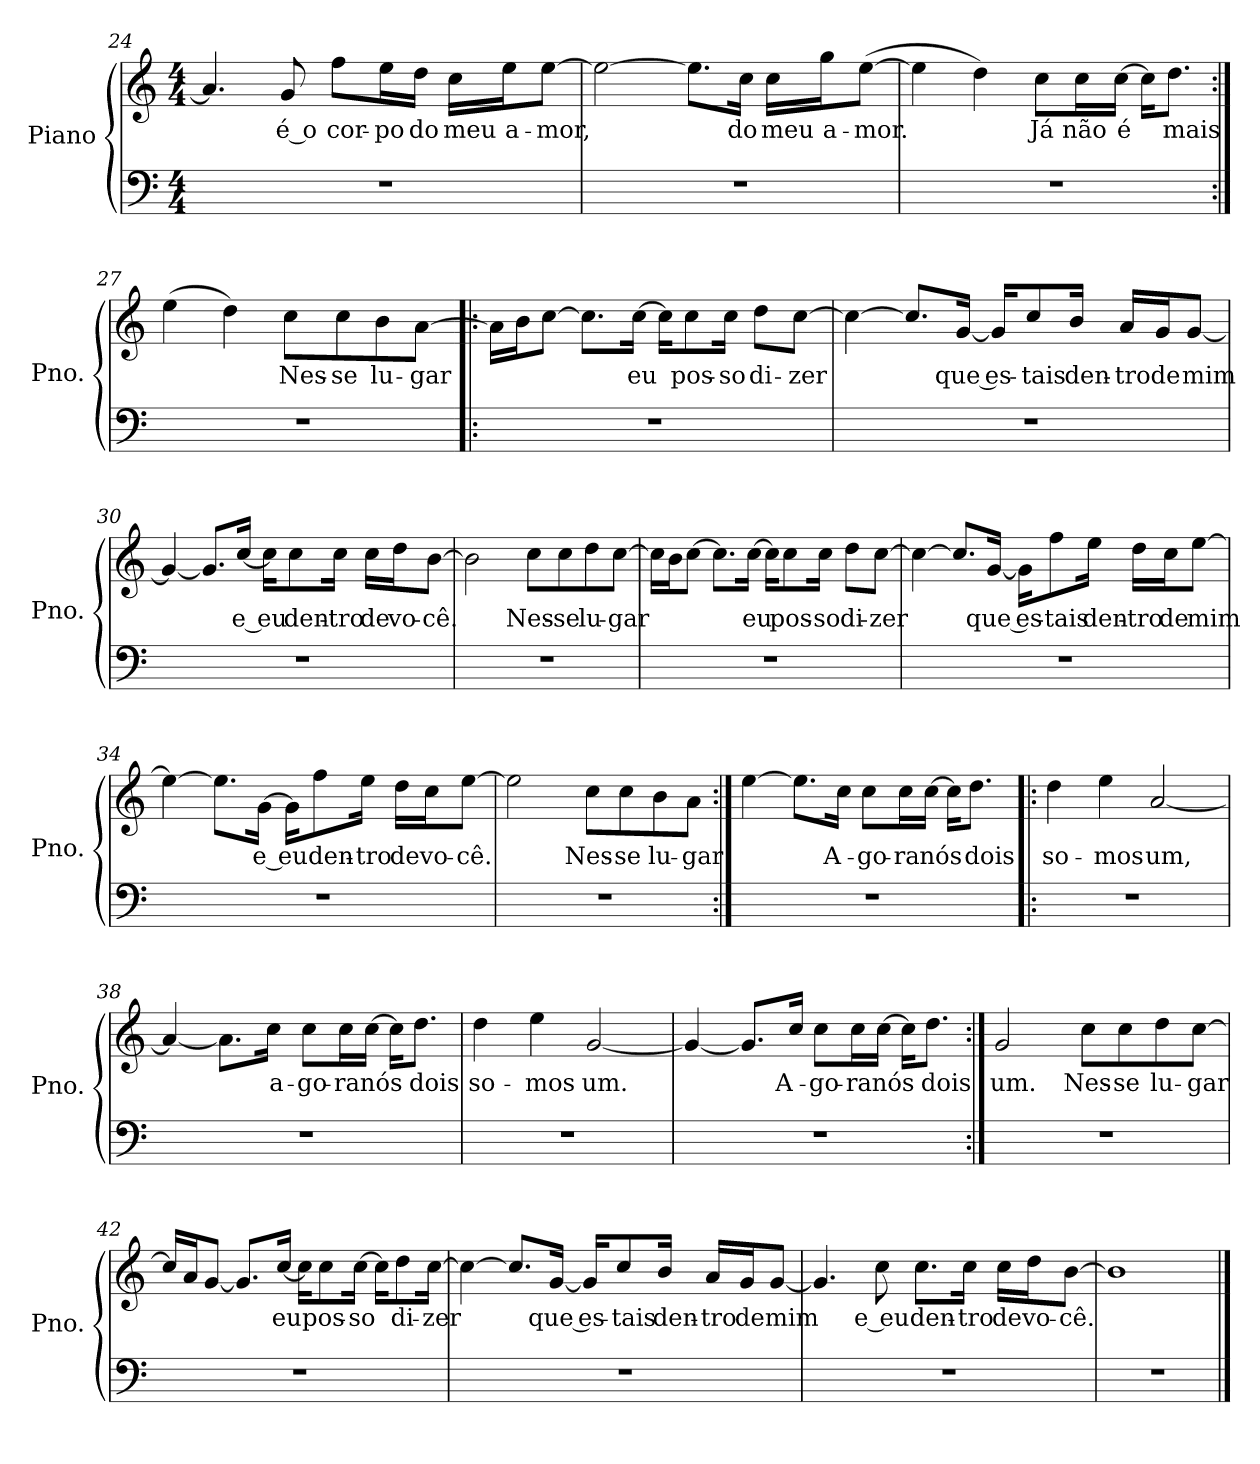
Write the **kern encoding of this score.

**kern	**kern	**text
*part1	*part1	*part1
*staff2	*staff1	*staff1
*I"Piano	*	*
*I'Pno.	*	*
*clefF4	*clefG2	*
*k[]	*k[]	*
*M4/4	*M4/4	*
=24	=24	=24
1r	4.a/]	.
!	!	!LO:LY:b
.	8g/	é o
!	!	!LO:LY:b
.	8ff\L	cor-
!	!	!LO:LY:b
.	16ee\L	-po
!	!	!LO:LY:b
.	16dd\JJ	do
!	!	!LO:LY:b
.	16cc\LL	meu
!	!	!LO:LY:b
.	16ee\J	a-
!	!	!LO:LY:b
.	[8ee\J	-mor,
=25	=25	=25
1r	2ee\_	.
.	8.ee\L]	.
!	!	!LO:LY:b
.	16cc\Jk	do
!	!	!LO:LY:b
.	16cc\LL	meu
!	!	!LO:LY:b
.	16gg\J	a-
!	!	!LO:LY:b
.	([8ee\J	-mor.
!!LO:LB:g=z
=26	=26	=26
1r	4ee\]	.
.	4dd\)	.
!	!	!LO:LY:b
.	8cc\L	Já
!	!	!LO:LY:b
.	16cc\L	não
!	!	!LO:LY:b
.	[16cc\JJ	é
.	16cc\KL]	.
!	!	!LO:LY:b
.	8.dd\J	mais
=27:|!	=27:|!	=27:|!
1r	(4ee\	.
.	4dd\)	.
!	!	!LO:LY:b
.	8cc\L	Nes-
!	!	!LO:LY:b
.	8cc\	-se
!	!	!LO:LY:b
.	8b\	lu-
!	!	!LO:LY:b
.	[8a\J	-gar
!!LO:PB:g=z
=28!|:	=28!|:	=28!|:
1r	16a\LL]	.
.	16b\J	.
.	[8cc\J	.
.	8.cc\L]	.
!	!	!LO:LY:b
.	[16cc\Jk	eu
.	16cc\KL]	.
!	!	!LO:LY:b
.	8cc\	pos-
!	!	!LO:LY:b
.	16cc\Jk	-so
!	!	!LO:LY:b
.	8dd\L	di-
!	!	!LO:LY:b
.	[8cc\J	-zer
=29	=29	=29
1r	4cc\_	.
.	8.cc/L]	.
!	!	!LO:LY:b
.	[16g/Jk	que es-
.	16g/KL]	.
!	!	!LO:LY:b
.	8cc/	-tais
!	!	!LO:LY:b
.	16b/Jk	den-
!	!	!LO:LY:b
.	16a/LL	-tro
!	!	!LO:LY:b
.	16g/J	de
!	!	!LO:LY:b
.	[8g/J	mim
=30	=30	=30
1r	4g/_	.
.	8.g/L]	.
!	!	!LO:LY:b
.	[16cc/Jk	e eu
.	16cc\KL]	.
!	!	!LO:LY:b
.	8cc\	den-
!	!	!LO:LY:b
.	16cc\Jk	-tro
!	!	!LO:LY:b
.	16cc\LL	de
!	!	!LO:LY:b
.	16dd\J	vo-
!	!	!LO:LY:b
.	[8b\J	-cê.
!!LO:LB:g=z
=31	=31	=31
1r	2b\]	.
!	!	!LO:LY:b
.	8cc\L	Nes-
!	!	!LO:LY:b
.	8cc\	-se
!	!	!LO:LY:b
.	8dd\	lu-
!	!	!LO:LY:b
.	[8cc\J	-gar
=32	=32	=32
1r	16cc\LL]	.
.	16b\J	.
.	[8cc\J	.
.	8.cc\L]	.
!	!	!LO:LY:b
.	[16cc\Jk	eu
.	16cc\KL]	.
!	!	!LO:LY:b
.	8cc\	pos-
!	!	!LO:LY:b
.	16cc\Jk	-so
!	!	!LO:LY:b
.	8dd\L	di-
!	!	!LO:LY:b
.	[8cc\J	-zer
=33	=33	=33
1r	4cc\_	.
.	8.cc/L]	.
!	!	!LO:LY:b
.	[16g/Jk	que es-
.	16g\KL]	.
!	!	!LO:LY:b
.	8ff\	-tais
!	!	!LO:LY:b
.	16ee\Jk	den-
!	!	!LO:LY:b
.	16dd\LL	-tro
!	!	!LO:LY:b
.	16cc\J	de
!	!	!LO:LY:b
.	[8ee\J	mim
!!LO:LB:g=z
=34	=34	=34
1r	4ee\_	.
.	8.ee\L]	.
!	!	!LO:LY:b
.	[16g\Jk	e eu
.	16g\KL]	.
!	!	!LO:LY:b
.	8ff\	den-
!	!	!LO:LY:b
.	16ee\Jk	-tro
!	!	!LO:LY:b
.	16dd\LL	de
!	!	!LO:LY:b
.	16cc\J	vo-
!	!	!LO:LY:b
.	[8ee\J	-cê.
=35	=35	=35
1r	2ee\]	.
!	!	!LO:LY:b
.	8cc\L	Nes-
!	!	!LO:LY:b
.	8cc\	-se
!	!	!LO:LY:b
.	8b\	lu-
!	!	!LO:LY:b
.	8a\J	-gar
=36:|!	=36:|!	=36:|!
1r	[4ee\	.
.	8.ee\L]	.
!	!	!LO:LY:b
.	16cc\Jk	A-
!	!	!LO:LY:b
.	8cc\L	-go-
!	!	!LO:LY:b
.	16cc\L	-ra
!	!	!LO:LY:b
.	[16cc\JJ	nós
.	16cc\KL]	.
!	!	!LO:LY:b
.	8.dd\J	dois
=37!|:	=37!|:	=37!|:
!	!	!LO:LY:b
1r	4dd\	so-
!	!	!LO:LY:b
.	4ee\	-mos
!	!	!LO:LY:b
.	[2a/	um,
!!LO:LB:g=z
=38	=38	=38
1r	4a/_	.
.	8.a\L]	.
!	!	!LO:LY:b
.	16cc\Jk	a-
!	!	!LO:LY:b
.	8cc\L	-go-
!	!	!LO:LY:b
.	16cc\L	-ra
!	!	!LO:LY:b
.	[16cc\JJ	nós
.	16cc\KL]	.
!	!	!LO:LY:b
.	8.dd\J	dois
=39	=39	=39
!	!	!LO:LY:b
1r	4dd\	so-
!	!	!LO:LY:b
.	4ee\	-mos
!	!	!LO:LY:b
.	[2g/	um.
=40	=40	=40
1r	4g/_	.
.	8.g/L]	.
!	!	!LO:LY:b
.	16cc/Jk	A-
!	!	!LO:LY:b
.	8cc\L	-go-
!	!	!LO:LY:b
.	16cc\L	-ra
!	!	!LO:LY:b
.	[16cc\JJ	nós
.	16cc\KL]	.
!	!	!LO:LY:b
.	8.dd\J	dois
=41:|!	=41:|!	=41:|!
!	!	!LO:LY:b
1r	2g/	um.
!	!	!LO:LY:b
.	8cc\L	Nes-
!	!	!LO:LY:b
.	8cc\	-se
!	!	!LO:LY:b
.	8dd\	lu-
!	!	!LO:LY:b
.	[8cc\J	-gar
!!LO:LB:g=z
=42	=42	=42
1r	16cc/LL]	.
.	16a/J	.
.	[8g/J	.
.	8.g/L]	.
!	!	!LO:LY:b
.	[16cc/Jk	eu
.	16cc\KL]	.
!	!	!LO:LY:b
.	8cc\	pos-
!	!	!LO:LY:b
.	[16cc\Jk	-so
.	16cc\KL]	.
!	!	!LO:LY:b
.	8dd\	-di-
!	!	!LO:LY:b
.	[16cc\Jk	-zer
=43	=43	=43
1r	4cc\_	.
.	8.cc/L]	.
!	!	!LO:LY:b
.	[16g/Jk	que es-
.	16g/KL]	.
!	!	!LO:LY:b
.	8cc/	-tais
!	!	!LO:LY:b
.	16b/Jk	den-
!	!	!LO:LY:b
.	16a/LL	-tro
!	!	!LO:LY:b
.	16g/J	de
!	!	!LO:LY:b
.	[8g/J	mim
=44	=44	=44
1r	4.g/]	.
!	!	!LO:LY:b
.	8cc\	e eu
!	!	!LO:LY:b
.	8.cc\L	den-
!	!	!LO:LY:b
.	16cc\Jk	-tro
!	!	!LO:LY:b
.	16cc\LL	de
!	!	!LO:LY:b
.	16dd\J	vo-
!	!	!LO:LY:b
.	[8b\J	-cê.
=45	=45	=45
1r	1b]	.
==	==	==
*-	*-	*-
